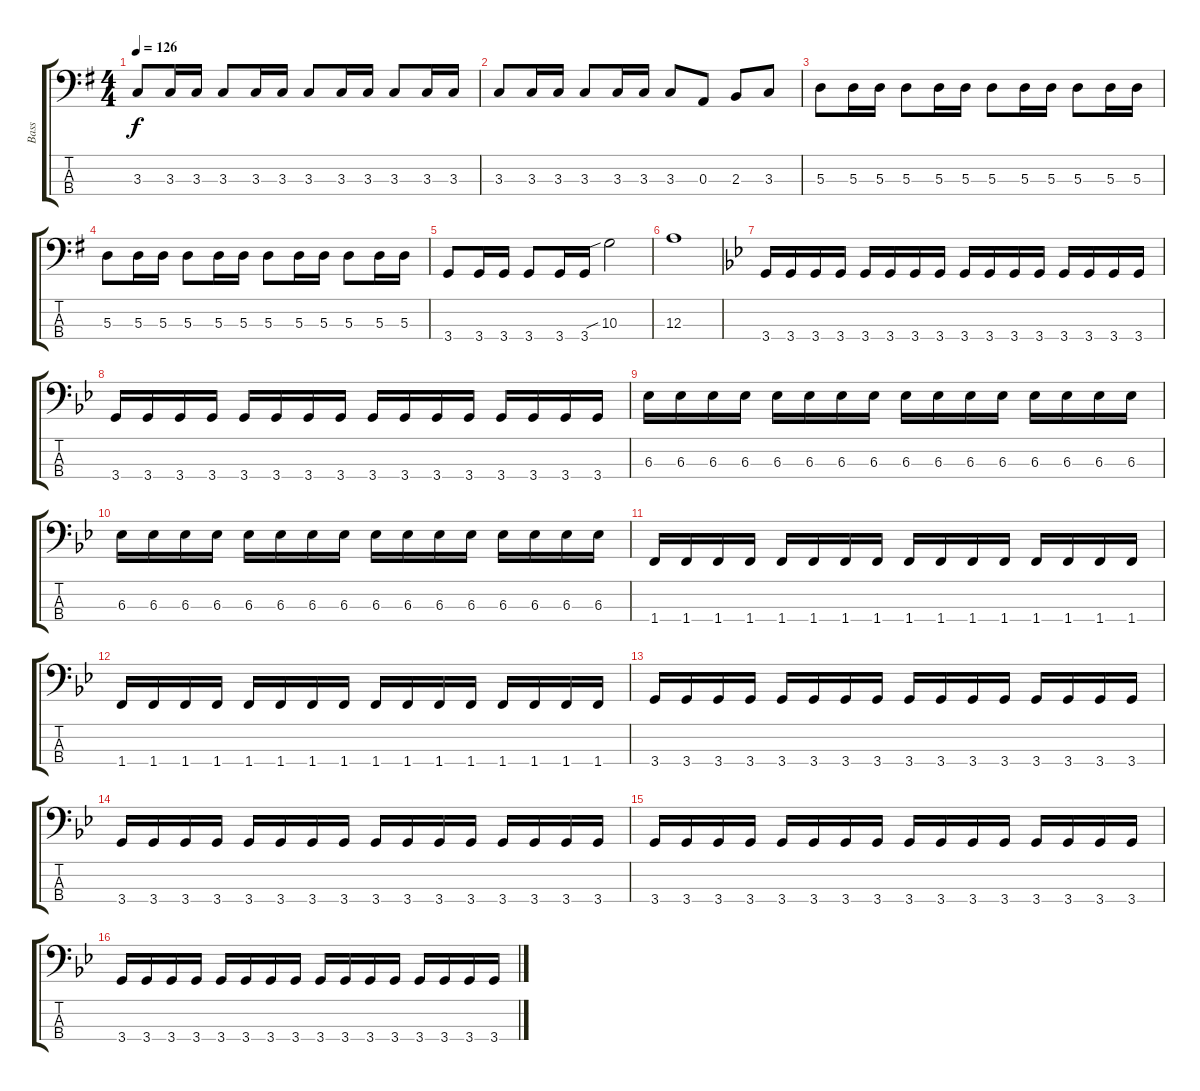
\track ("Bass" "Bass") {instrument electricbassfinger}
\staff {score tabs}
\tuning (G2 D2 A1 E1) {hide}
\ts (4 4)
\tempo 126
\clef f4
\ks eminor
3.3.8{dy f} 3.3.16 3.3.16 3.3.8 3.3.16 3.3.16 3.3.8 3.3.16 3.3.16 3.3.8 3.3.16 3.3.16 |
3.3.8 3.3.16 3.3.16 3.3.8 3.3.16 3.3.16 3.3.8 0.3.8 2.3.8 3.3.8 |
5.3.8 5.3.16 5.3.16 5.3.8 5.3.16 5.3.16 5.3.8 5.3.16 5.3.16 5.3.8 5.3.16 5.3.16 |
5.3.8 5.3.16 5.3.16 5.3.8 5.3.16 5.3.16 5.3.8 5.3.16 5.3.16 5.3.8 5.3.16 5.3.16 |
3.4.8 3.4.16 3.4.16 3.4.8 3.4.16 3.4.16 10.3{sib}.2 |
12.3.1 |
\ks gminor
3.4.16 3.4.16 3.4.16 3.4.16 3.4.16 3.4.16 3.4.16 3.4.16 3.4.16 3.4.16 3.4.16 3.4.16 3.4.16 3.4.16 3.4.16 3.4.16 |
3.4.16 3.4.16 3.4.16 3.4.16 3.4.16 3.4.16 3.4.16 3.4.16 3.4.16 3.4.16 3.4.16 3.4.16 3.4.16 3.4.16 3.4.16 3.4.16 |
6.3.16 6.3.16 6.3.16 6.3.16 6.3.16 6.3.16 6.3.16 6.3.16 6.3.16 6.3.16 6.3.16 6.3.16 6.3.16 6.3.16 6.3.16 6.3.16 |
6.3.16 6.3.16 6.3.16 6.3.16 6.3.16 6.3.16 6.3.16 6.3.16 6.3.16 6.3.16 6.3.16 6.3.16 6.3.16 6.3.16 6.3.16 6.3.16 |
1.4.16 1.4.16 1.4.16 1.4.16 1.4.16 1.4.16 1.4.16 1.4.16 1.4.16 1.4.16 1.4.16 1.4.16 1.4.16 1.4.16 1.4.16 1.4.16 |
1.4.16 1.4.16 1.4.16 1.4.16 1.4.16 1.4.16 1.4.16 1.4.16 1.4.16 1.4.16 1.4.16 1.4.16 1.4.16 1.4.16 1.4.16 1.4.16 |
3.4.16 3.4.16 3.4.16 3.4.16 3.4.16 3.4.16 3.4.16 3.4.16 3.4.16 3.4.16 3.4.16 3.4.16 3.4.16 3.4.16 3.4.16 3.4.16 |
3.4.16 3.4.16 3.4.16 3.4.16 3.4.16 3.4.16 3.4.16 3.4.16 3.4.16 3.4.16 3.4.16 3.4.16 3.4.16 3.4.16 3.4.16 3.4.16 |
3.4.16 3.4.16 3.4.16 3.4.16 3.4.16 3.4.16 3.4.16 3.4.16 3.4.16 3.4.16 3.4.16 3.4.16 3.4.16 3.4.16 3.4.16 3.4.16 |
3.4.16 3.4.16 3.4.16 3.4.16 3.4.16 3.4.16 3.4.16 3.4.16 3.4.16 3.4.16 3.4.16 3.4.16 3.4.16 3.4.16 3.4.16 3.4.16
